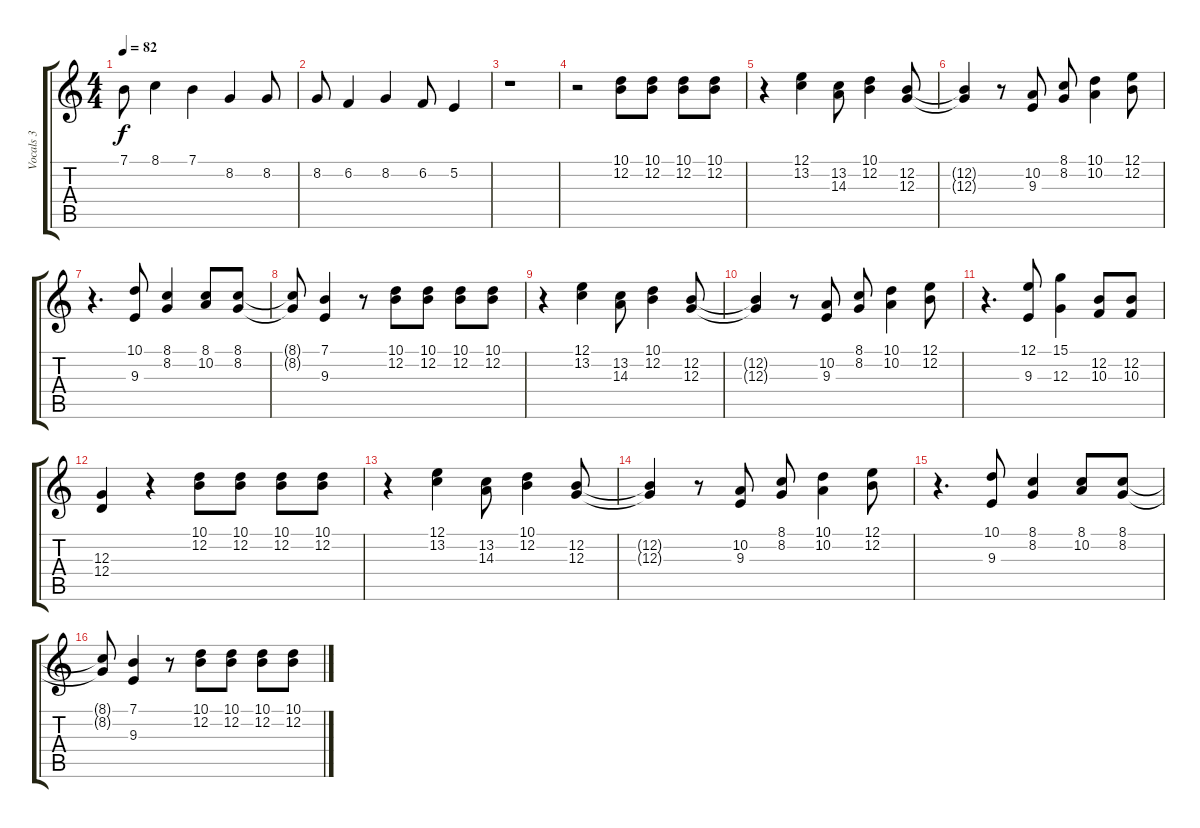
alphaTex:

\track ("Vocals 3" "Vocals 3") {instrument cello}
\staff {score tabs}
\tuning (E4 B3 G3 D3 A2 E2) {hide}
\ts (4 4)
\tempo 82
\clef g2
\ks c
7.1{t}.8{dy f} 8.1.4 7.1.4 8.2.4 8.2.8 |
8.2.8 6.2.4 8.2.4 6.2.8 5.2.4 |
r.1 |
r.2 (10.1 12.2).8 (10.1 12.2).8 (10.1 12.2).8 (10.1 12.2).8 |
r.4 (12.1 13.2).4 (13.2 14.3).8 (10.1 12.2).4 (12.2 12.3).8 |
(12.2{t} 12.3{t}).4 r.8 (10.2 9.3).8 (8.1 8.2).8 (10.1 10.2).4 (12.1 12.2).8 |
r.4{d} (10.1 9.3).8 (8.1 8.2).4 (8.1 10.2).8 (8.1 8.2).8 |
(8.1{t} 8.2{t}).8 (7.1 9.3).4 r.8 (10.1 12.2).8 (10.1 12.2).8 (10.1 12.2).8 (10.1 12.2).8 |
r.4 (12.1 13.2).4 (13.2 14.3).8 (10.1 12.2).4 (12.2 12.3).8 |
(12.2{t} 12.3{t}).4 r.8 (10.2 9.3).8 (8.1 8.2).8 (10.1 10.2).4 (12.1 12.2).8 |
r.4{d} (12.1 9.3).8 (15.1 12.3).4 (12.2 10.3).8 (12.2 10.3).8 |
(12.3 12.4).4 r.4 (10.1 12.2).8 (10.1 12.2).8 (10.1 12.2).8 (10.1 12.2).8 |
r.4 (12.1 13.2).4 (13.2 14.3).8 (10.1 12.2).4 (12.2 12.3).8 |
(12.2{t} 12.3{t}).4 r.8 (10.2 9.3).8 (8.1 8.2).8 (10.1 10.2).4 (12.1 12.2).8 |
r.4{d} (10.1 9.3).8 (8.1 8.2).4 (8.1 10.2).8 (8.1 8.2).8 |
(8.1{t} 8.2{t}).8 (7.1 9.3).4 r.8 (10.1 12.2).8 (10.1 12.2).8 (10.1 12.2).8 (10.1 12.2).8
